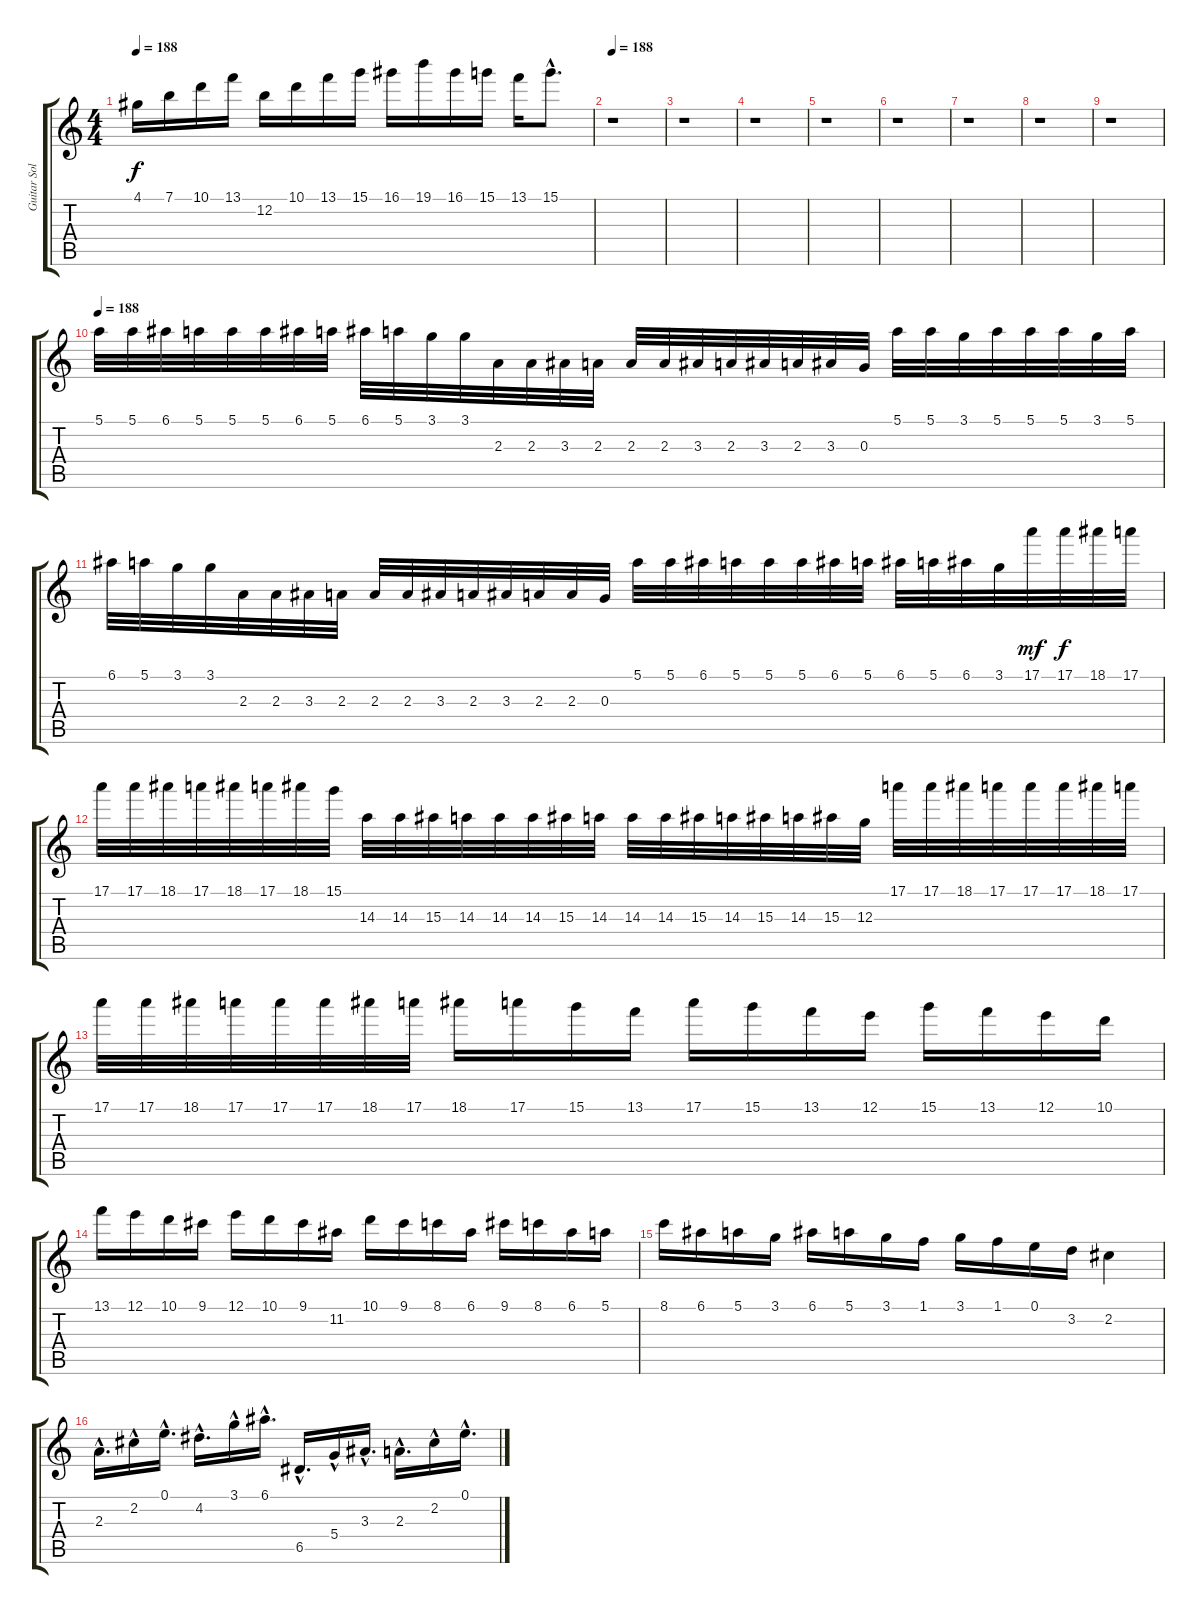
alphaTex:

\track ("Guitar Solo" "Guitar Sol") {instrument overdrivenguitar}
\staff {score tabs}
\tuning (E4 B3 G3 D3 A2 E2) {hide}
\ts (4 4)
\tempo 188
\clef g2
\ks c
4.1.16{dy f} 7.1.16 10.1.16 13.1.16 12.2.16 10.1.16 13.1.16 15.1.16 16.1.16 19.1.16 16.1.16 15.1.16 13.1.16 15.1{hac}.8{d} |
\tempo 188
r.1 |
r.1 |
r.1 |
r.1 |
r.1 |
r.1 |
r.1 |
r.1 |
\tempo 188
5.1.32 5.1.32 6.1.32 5.1.32 5.1.32 5.1.32 6.1.32 5.1.32 6.1.32 5.1.32 3.1.32 3.1.32 2.3.32 2.3.32 3.3.32 2.3.32 2.3.32 2.3.32 3.3.32 2.3.32 3.3.32 2.3.32 3.3.32 0.3.32 5.1.32 5.1.32 3.1.32 5.1.32 5.1.32 5.1.32 3.1.32 5.1.32 |
6.1.32 5.1.32 3.1.32 3.1.32 2.3.32 2.3.32 3.3.32 2.3.32 2.3.32 2.3.32 3.3.32 2.3.32 3.3.32 2.3.32 2.3.32 0.3.32 5.1.32 5.1.32 6.1.32 5.1.32 5.1.32 5.1.32 6.1.32 5.1.32 6.1.32 5.1.32 6.1.32 3.1.32 17.1.32{dy mf} 17.1.32{dy f} 18.1.32 17.1.32 |
17.1.32 17.1.32 18.1.32 17.1.32 18.1.32 17.1.32 18.1.32 15.1.32 14.3.32 14.3.32 15.3.32 14.3.32 14.3.32 14.3.32 15.3.32 14.3.32 14.3.32 14.3.32 15.3.32 14.3.32 15.3.32 14.3.32 15.3.32 12.3.32 17.1.32 17.1.32 18.1.32 17.1.32 17.1.32 17.1.32 18.1.32 17.1.32 |
17.1.32 17.1.32 18.1.32 17.1.32 17.1.32 17.1.32 18.1.32 17.1.32 18.1.16 17.1.16 15.1.16 13.1.16 17.1.16 15.1.16 13.1.16 12.1.16 15.1.16 13.1.16 12.1.16 10.1.16 |
13.1.16 12.1.16 10.1.16 9.1.16 12.1.16 10.1.16 9.1.16 11.2.16 10.1.16 9.1.16 8.1.16 6.1.16 9.1.16 8.1.16 6.1.16 5.1.16 |
8.1.16 6.1.16 5.1.16 3.1.16 6.1.16 5.1.16 3.1.16 1.1.16 3.1.16 1.1.16 0.1.16 3.2.16 2.2.4 |
2.3{hac}.16{d} 2.2{hac}.16 0.1{hac}.16{d} 4.2{hac}.16{d} 3.1{hac}.16 6.1{hac}.16{d} 6.5{hac}.16{d} 5.4{hac}.16 3.3{hac}.16{d} 2.3{hac}.16{d} 2.2{hac}.16 0.1{hac}.16{d}
